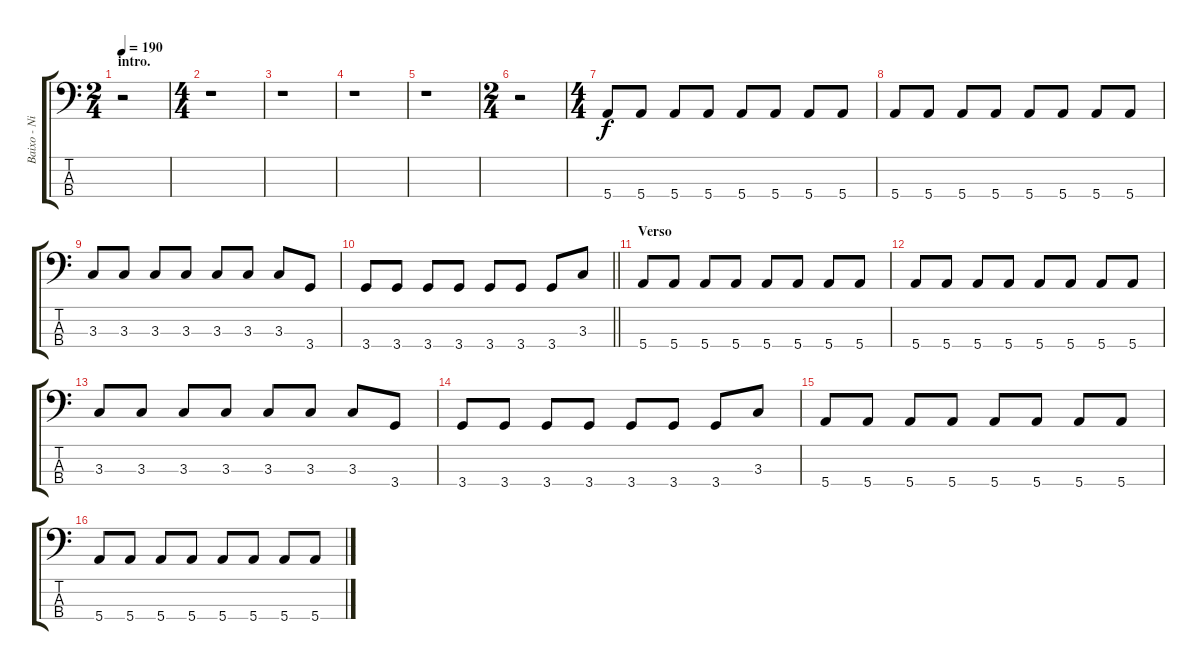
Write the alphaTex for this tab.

\track ("Baixo - Nikola" "Baixo - Ni") {instrument electricbasspick}
\staff {score tabs}
\tuning (G2 D2 A1 E1) {hide}
\ts (2 4)
\section ("" "intro.")
\tempo 190
\clef f4
\ks c
r.2{dy f instrument electricbasspick} |
\ts (4 4)
r.1 |
r.1 |
r.1 |
r.1 |
\ts (2 4)
r.2 |
\ts (4 4)
5.4.8 5.4.8 5.4.8 5.4.8 5.4.8 5.4.8 5.4.8 5.4.8 |
5.4.8 5.4.8 5.4.8 5.4.8 5.4.8 5.4.8 5.4.8 5.4.8 |
3.3.8 3.3.8 3.3.8 3.3.8 3.3.8 3.3.8 3.3.8 3.4.8 |
\barLineRight lightlight
3.4.8 3.4.8 3.4.8 3.4.8 3.4.8 3.4.8 3.4.8 3.3.8 |
\section ("" "Verso")
5.4.8 5.4.8 5.4.8 5.4.8 5.4.8 5.4.8 5.4.8 5.4.8 |
5.4.8 5.4.8 5.4.8 5.4.8 5.4.8 5.4.8 5.4.8 5.4.8 |
3.3.8 3.3.8 3.3.8 3.3.8 3.3.8 3.3.8 3.3.8 3.4.8 |
3.4.8 3.4.8 3.4.8 3.4.8 3.4.8 3.4.8 3.4.8 3.3.8 |
5.4.8 5.4.8 5.4.8 5.4.8 5.4.8 5.4.8 5.4.8 5.4.8 |
5.4.8 5.4.8 5.4.8 5.4.8 5.4.8 5.4.8 5.4.8 5.4.8
